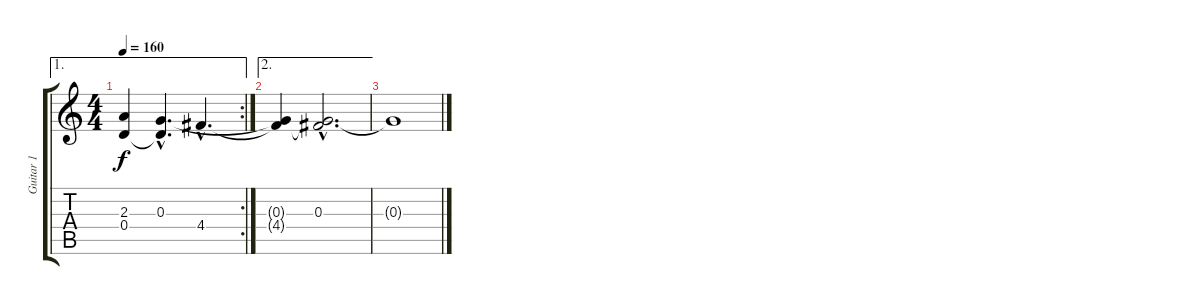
\track ("Guitar 1" "Guitar 1") {instrument acousticguitarnylon}
\staff {score tabs}
\tuning (E4 B3 G3 D3 A2 E2) {hide}
\ae 1
\rc 2
\ts (4 4)
\tempo 160
\clef g2
\ks c
(2.3{t} 0.4{t}).4{dy f} (0.3{hac} 0.4{hac t}).4{d} 4.4{hac}.4{d} |
\ae 2
(0.3{t} 4.4{t}).4 (0.3{hac} 4.4{hac t}).2{d} |
0.3{t}.1
